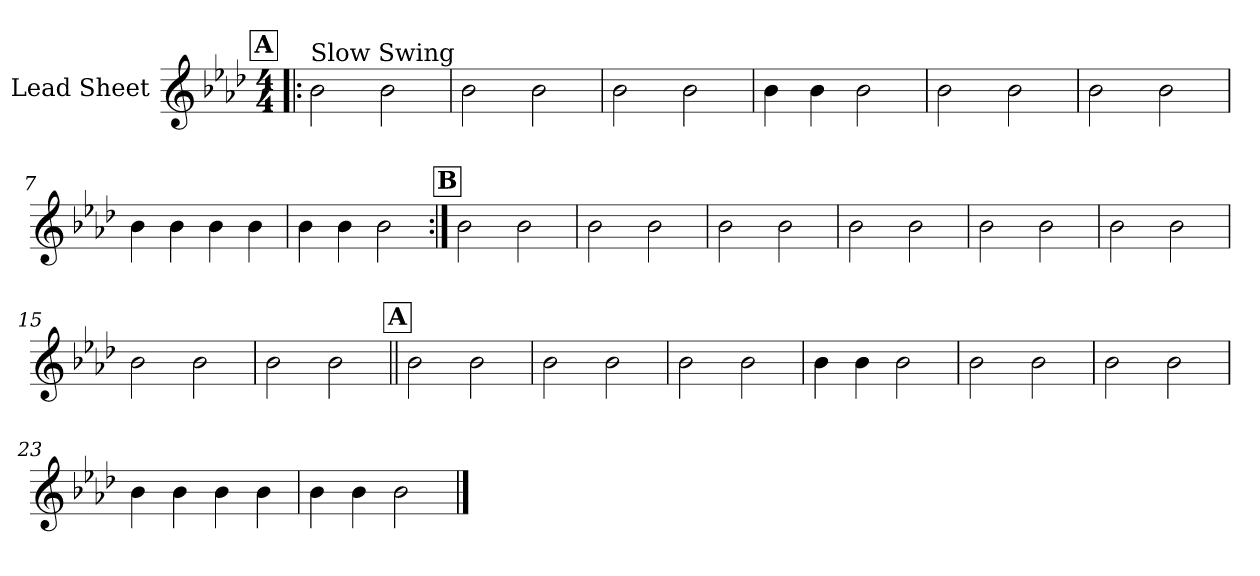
**kern
*part1
*staff1
*I"Lead Sheet
*clefG2
*k[b-e-a-d-]
*A-:
*M4/4
!!LO:REH:place=s1:a:fs=14:t=A
=1!|:
!LO:TX:a:t=Slow Swing
2b-\
2b-\
=2
2b-\
2b-\
=3
2b-\
2b-\
=4
4b-\
4b-\
2b-\
!!LO:LB:g=z
=5
2b-\
2b-\
=6
2b-\
2b-\
=7
4b-\
4b-\
4b-\
4b-\
=8
4b-\
4b-\
2b-\
!!LO:LB:g=z
!!LO:REH:place=s1:a:fs=14:t=B
=9:|!
2b-\
2b-\
=10
2b-\
2b-\
=11
2b-\
2b-\
=12
2b-\
2b-\
!!LO:LB:g=z
=13
2b-\
2b-\
=14
2b-\
2b-\
=15
2b-\
2b-\
=16
2b-\
2b-\
!!LO:LB:g=z
!!LO:REH:place=s1:a:fs=14:t=A
=17||
2b-\
2b-\
=18
2b-\
2b-\
=19
2b-\
2b-\
=20
4b-\
4b-\
2b-\
!!LO:LB:g=z
=21
2b-\
2b-\
=22
2b-\
2b-\
=23
4b-\
4b-\
4b-\
4b-\
=24
4b-\
4b-\
2b-\
==
*-
